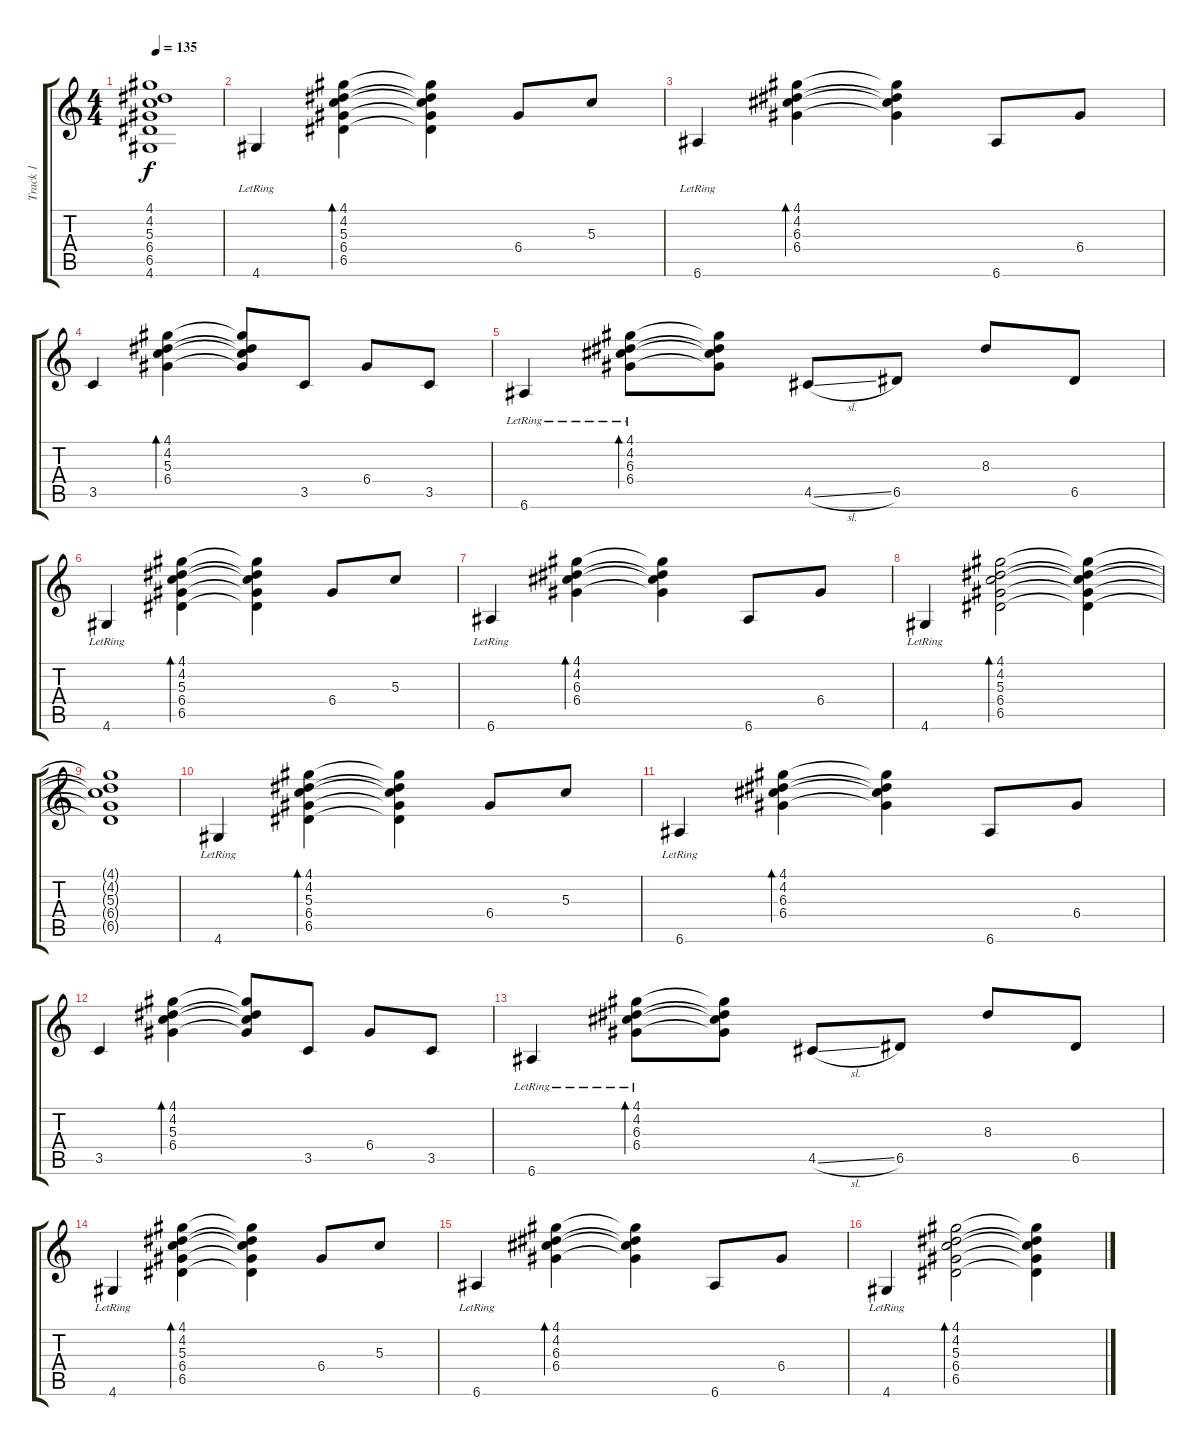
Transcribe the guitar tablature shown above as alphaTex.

\track ("Track 1" "Track 1") {instrument acousticguitarsteel}
\staff {score tabs}
\tuning (E4 B3 G3 D3 A2 E2) {hide}
\ts (4 4)
\tempo 135
\clef g2
\ks c
(4.1{t} 4.2{t} 5.3{t} 6.4{t} 6.5{t} 4.6{t}).1{dy f} |
4.6{lr}.4 (4.1 4.2 5.3 6.4 6.5).4{bd 120} (4.1{t} 4.2{t} 5.3{t} 6.4{t} 6.5{t}).4 6.4.8 5.3.8 |
6.6{lr}.4 (4.1 4.2 6.3 6.4).4{bd 120} (4.1{t} 4.2{t} 6.3{t} 6.4{t}).4 6.6.8 6.4.8 |
3.5.4 (4.1 4.2 5.3 6.4).4{bd 120} (4.1{t} 4.2{t} 5.3{t} 6.4{t}).8 3.5.8 6.4.8 3.5.8 |
6.6{lr}.4 (4.1{lr} 4.2{lr} 6.3{lr} 6.4{lr}).8{bd 120} (4.1{t} 4.2{t} 6.3{t} 6.4{t}).8 4.5{sl}.8 6.5.8 8.3.8 6.5.8 |
4.6{lr}.4 (4.1 4.2 5.3 6.4 6.5).4{bd 120} (4.1{t} 4.2{t} 5.3{t} 6.4{t} 6.5{t}).4 6.4.8 5.3.8 |
6.6{lr}.4 (4.1 4.2 6.3 6.4).4{bd 120} (4.1{t} 4.2{t} 6.3{t} 6.4{t}).4 6.6.8 6.4.8 |
4.6{lr}.4 (4.1 4.2 5.3 6.4 6.5).2{bd 120} (4.1{t} 4.2{t} 5.3{t} 6.4{t} 6.5{t}).4 |
(4.1{t} 4.2{t} 5.3{t} 6.4{t} 6.5{t}).1 |
4.6{lr}.4 (4.1 4.2 5.3 6.4 6.5).4{bd 120} (4.1{t} 4.2{t} 5.3{t} 6.4{t} 6.5{t}).4 6.4.8 5.3.8 |
6.6{lr}.4 (4.1 4.2 6.3 6.4).4{bd 120} (4.1{t} 4.2{t} 6.3{t} 6.4{t}).4 6.6.8 6.4.8 |
3.5.4 (4.1 4.2 5.3 6.4).4{bd 120} (4.1{t} 4.2{t} 5.3{t} 6.4{t}).8 3.5.8 6.4.8 3.5.8 |
6.6{lr}.4 (4.1{lr} 4.2{lr} 6.3{lr} 6.4{lr}).8{bd 120} (4.1{t} 4.2{t} 6.3{t} 6.4{t}).8 4.5{sl}.8 6.5.8 8.3.8 6.5.8 |
4.6{lr}.4 (4.1 4.2 5.3 6.4 6.5).4{bd 120} (4.1{t} 4.2{t} 5.3{t} 6.4{t} 6.5{t}).4 6.4.8 5.3.8 |
6.6{lr}.4 (4.1 4.2 6.3 6.4).4{bd 120} (4.1{t} 4.2{t} 6.3{t} 6.4{t}).4 6.6.8 6.4.8 |
4.6{lr}.4 (4.1 4.2 5.3 6.4 6.5).2{bd 120} (4.1{t} 4.2{t} 5.3{t} 6.4{t} 6.5{t}).4
